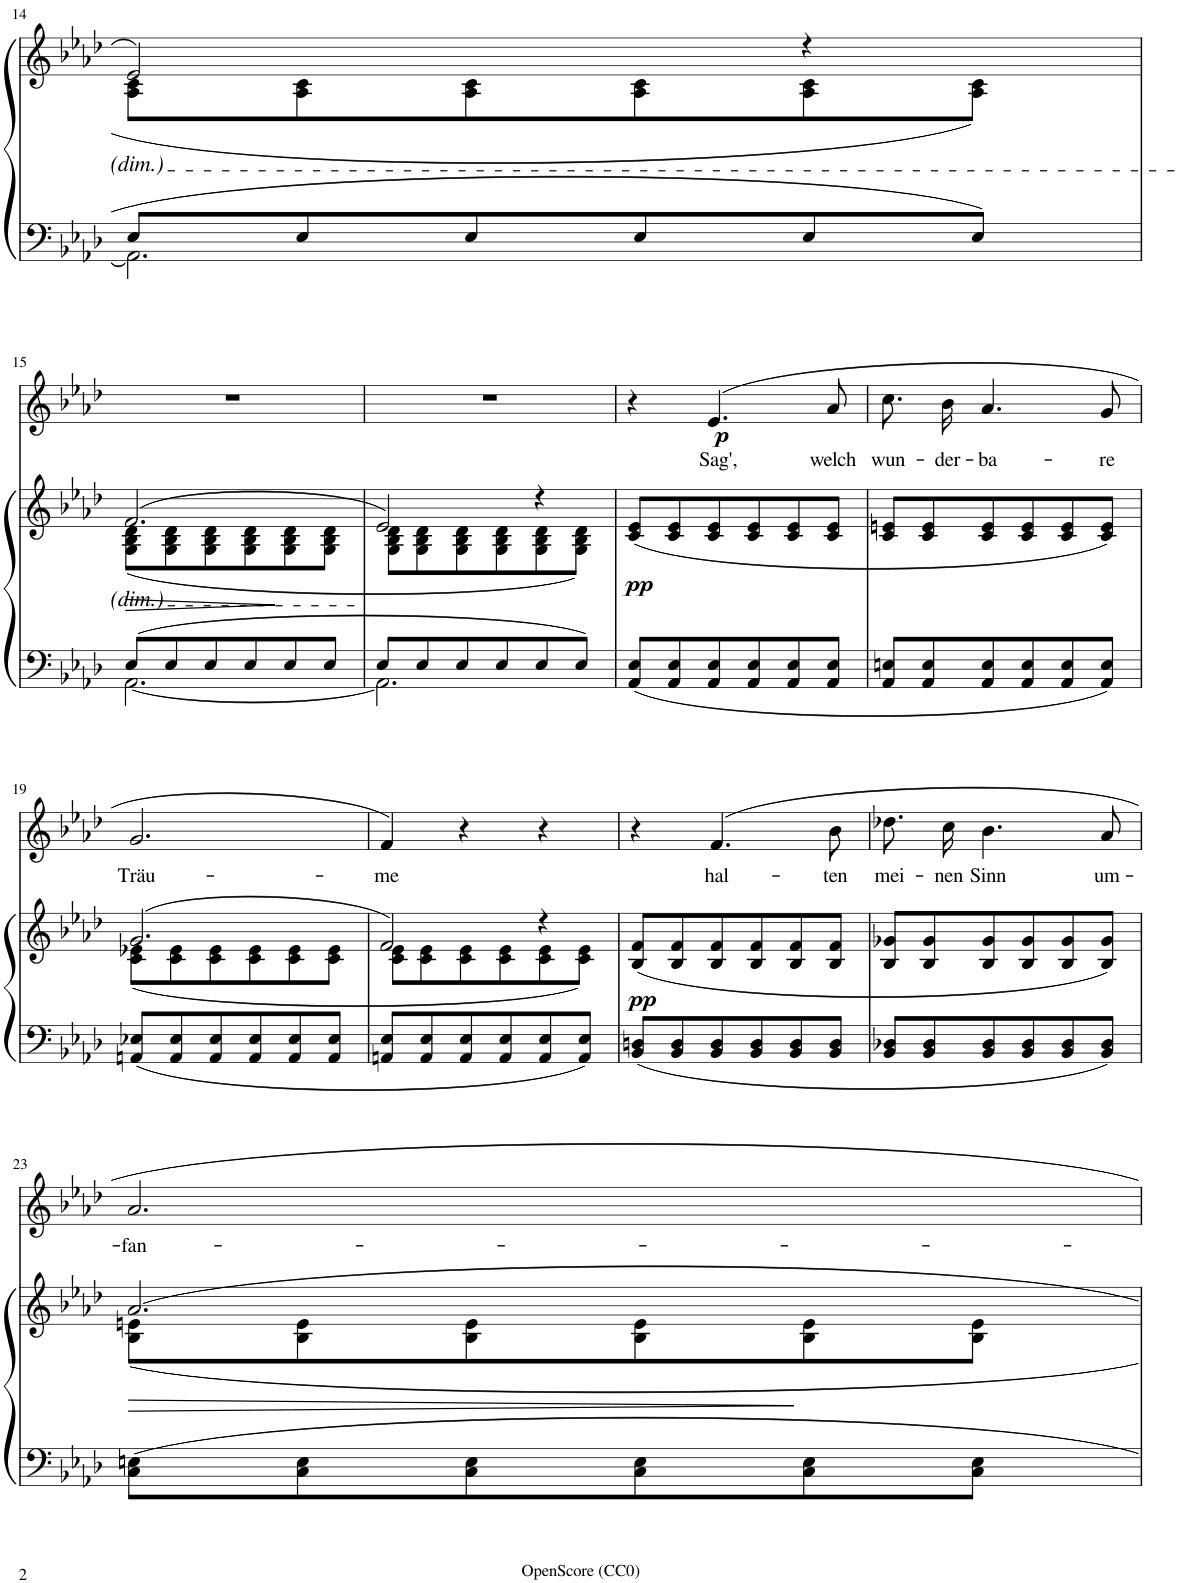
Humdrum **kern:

**kern	**kern	**dynam	**kern	**text	**dynam
*part2	*part2	*part2	*part1	*part1	*part1
*staff3	*staff2	*staff2/3	*staff1	*staff1	*staff1
*I"Piano	*	*	*I"Voice	*	*
*I'Pno	*	*	*	*	*
!!LO:PB:g=z
*clefF4	*clefG2	*	*clefG2	*	*
*k[b-e-a-d-]	*k[b-e-a-d-]	*	*k[b-e-a-d-]	*	*
*M3/4	*M3/4	*	*M3/4	*	*
=14	=14	=14	=14	=14	=14
*^	*^	*	*	*	*
8E-/L	2.AA-\]	2e-/	8A-\ 8c\L	.	2.r	.	.
8E-/	.	.	8A-\ 8c\	.	.	.	.
8E-/	.	.	8A-\ 8c\	.	.	.	.
8E-/	.	.	8A-\ 8c\	.	.	.	.
8E-/	.	4r	8A-\ 8c\	.	.	.	.
8E-/J	.	.	8A-\ 8c\J	.	.	.	.
!!LO:LB:g=z
=15	=15	=15	=15	=15	=15	=15	=15
!	!	!	!	!LO:HP:b	!	!	!
8E-/L	[2.AA-\	(2.f/	(8G\ 8B-\ 8d-\L	>	2.r	.	.
8E-/	.	.	8G\ 8B-\ 8d-\	.	.	.	.
8E-/	.	.	8G\ 8B-\ 8d-\	.	.	.	.
8E-/	.	.	8G\ 8B-\ 8d-\	.	.	.	.
8E-/	.	.	8G\ 8B-\ 8d-\	.	.	.	.
8E-/J	.	.	8G\ 8B-\ 8d-\J	.	.	.	.
=16	=16	=16	=16	=16	=16	=16	=16
8E-/L	2.AA-\]	2e-/)	8G\ 8B-\ 8d-\L	.	2.r	.	.
8E-/	.	.	8G\ 8B-\ 8d-\	.	.	.	.
8E-/	.	.	8G\ 8B-\ 8d-\	.	.	.	.
8E-/	.	.	8G\ 8B-\ 8d-\	.	.	.	.
8E-/	.	4r	8G\ 8B-\ 8d-\	.	.	.	.
8E-/J	.	.	8G\ 8B-\ 8d-\J)	.	.	.	.
*v	*v	*	*	*	*	*	*
=17	=17	=17	=17	=17	=17	=17
!	!	!	!LO:DY:b	!	!	!
*	*v	*v	*	*	*	*
8AA-/ 8E-/L	(8c/ 8e-/L	pp	4r	.	.
8AA-/ 8E-/	8c/ 8e-/	.	.	.	.
!	!	!	!	!LO:LY:b	!LO:DY:b
8AA-/ 8E-/	8c/ 8e-/	.	(4.e-/	Sag',	p
8AA-/ 8E-/	8c/ 8e-/	.	.	.	.
8AA-/ 8E-/	8c/ 8e-/	.	.	.	.
!	!	!	!	!LO:LY:b	!
8AA-/ 8E-/J	8c/ 8e-/J	.	8a-/	welch	.
=18	=18	=18	=18	=18	=18
!	!	!	!	!LO:LY:b	!
8AA-/ 8En/L	8c/ 8en/L	.	8.cc\L	wun-	.
8AA-/ 8E/	8c/ 8e/	.	.	.	.
!	!	!	!	!LO:LY:b	!
.	.	.	16b-\Jk	-der-	.
!	!	!	!	!LO:LY:b	!
8AA-/ 8E/	8c/ 8e/	.	4.a-/	-ba-	.
8AA-/ 8E/	8c/ 8e/	.	.	.	.
8AA-/ 8E/	8c/ 8e/	.	.	.	.
!	!	!	!	!LO:LY:b	!
8AA-/ 8E/J	8c/ 8e/J)	.	8g/	-re	.
!!LO:LB:g=z
=19	=19	=19	=19	=19	=19
*	*^	*	*	*	*
!	!	!	!	!	!LO:LY:b	!
8AAn/ 8E-X/L	(2.g/	(8c\ 8e-X\L	.	2.g/	Träu-	.
8AA/ 8E-/	.	8c\ 8e-\	.	.	.	.
8AA/ 8E-/	.	8c\ 8e-\	.	.	.	.
8AA/ 8E-/	.	8c\ 8e-\	.	.	.	.
8AA/ 8E-/	.	8c\ 8e-\	.	.	.	.
8AA/ 8E-/J	.	8c\ 8e-\J	.	.	.	.
=20	=20	=20	=20	=20	=20	=20
!	!	!	!	!	!LO:LY:b	!
8AAn/ 8E-/L	2f/)	8c\ 8e-\L	.	4f/)	-me	.
8AA/ 8E-/	.	8c\ 8e-\	.	.	.	.
8AA/ 8E-/	.	8c\ 8e-\	.	4r	.	.
8AA/ 8E-/	.	8c\ 8e-\	.	.	.	.
8AA/ 8E-/	4r	8c\ 8e-\	.	4r	.	.
8AA/ 8E-/J	.	8c\ 8e-\J)	.	.	.	.
=21	=21	=21	=21	=21	=21	=21
!	!	!	!LO:DY:b	!	!	!
*	*v	*v	*	*	*	*
8BB-/ 8Dn/L	(8B-/ 8f/L	pp	4r	.	.
8BB-/ 8D/	8B-/ 8f/	.	.	.	.
!	!	!	!	!LO:LY:b	!
8BB-/ 8D/	8B-/ 8f/	.	4.f/	hal-	.
8BB-/ 8D/	8B-/ 8f/	.	.	.	.
8BB-/ 8D/	8B-/ 8f/	.	.	.	.
!	!	!	!	!LO:LY:b	!
8BB-/ 8D/J	8B-/ 8f/J	.	8b-\	-ten	.
=22	=22	=22	=22	=22	=22
!	!	!	!	!LO:LY:b	!
8BB-/ 8D-X/L	8B-/ 8g-X/L	.	8.dd-X\L	mei-	.
8BB-/ 8D-/	8B-/ 8g-/	.	.	.	.
!	!	!	!	!LO:LY:b	!
.	.	.	16cc\Jk	-nen	.
!	!	!	!	!LO:LY:b	!
8BB-/ 8D-/	8B-/ 8g-/	.	4.b-\	Sinn	.
8BB-/ 8D-/	8B-/ 8g-/	.	.	.	.
8BB-/ 8D-/	8B-/ 8g-/	.	.	.	.
!	!	!	!	!LO:LY:b	!
8BB-/ 8D-/J	8B-/ 8g-/J)	.	8a-/	um-	.
!!LO:LB:g=z
=23	=23	=23	=23	=23	=23
*	*^	*	*	*	*
!	!	!	!	!	!LO:LY:b	!
8C\ 8En\L	2.a-/	8B-\ 8en\L	.	2.a-/	-fan-	.
8C\ 8E\	.	8B-\ 8e\	.	.	.	.
8C\ 8E\	.	8B-\ 8e\	.	.	.	.
8C\ 8E\	.	8B-\ 8e\	.	.	.	.
8C\ 8E\	.	8B-\ 8e\	]	.	.	.
8C\ 8E\J	.	8B-\ 8e\J	.	.	.	.
*	*v	*v	*	*	*	*
=	=	=	=	=	=
*-	*-	*-	*-	*-	*-
